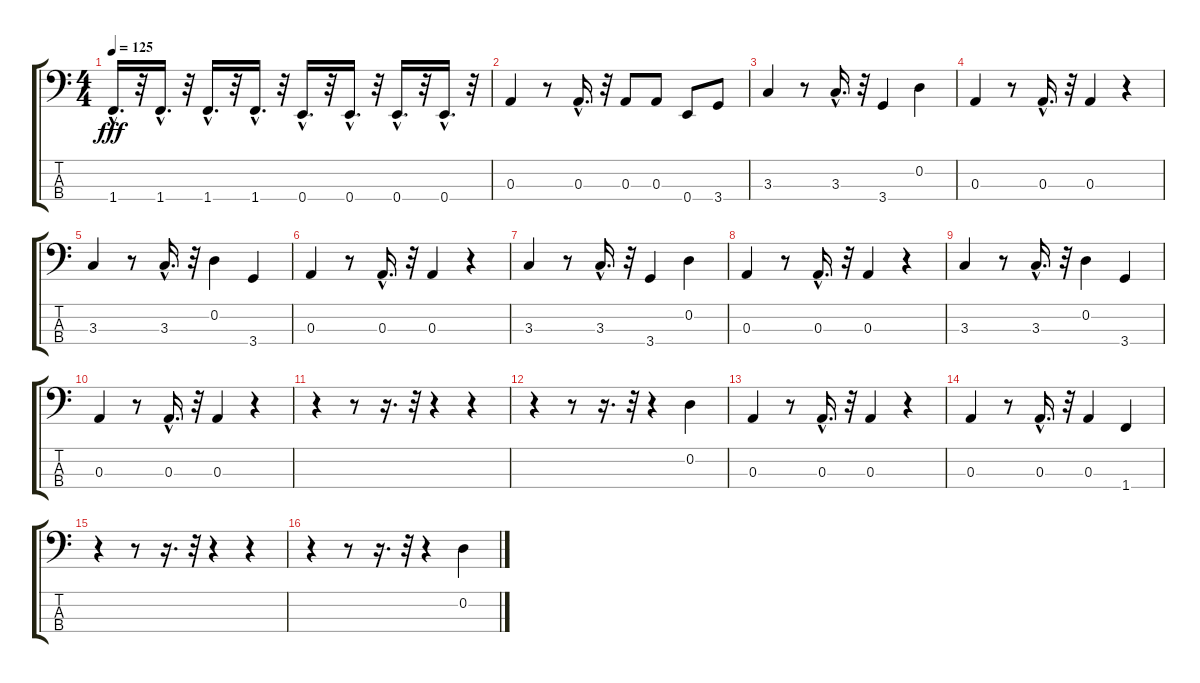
\track "" {instrument electricbassfinger}
\staff {score tabs}
\tuning (G2 D2 A1 E1) {hide}
\ts (4 4)
\tempo 125
\clef f4
\ks c
1.4{hac}.16{d dy fff} r.32 1.4{hac}.16{d} r.32 1.4{hac}.16{d} r.32 1.4{hac}.16{d} r.32 0.4{hac}.16{d} r.32 0.4{hac}.16{d} r.32 0.4{hac}.16{d} r.32 0.4{hac}.16{d} r.32 |
0.3.4 r.8 0.3{hac}.16{d} r.32 0.3.8 0.3.8 0.4.8 3.4.8 |
3.3.4 r.8 3.3{hac}.16{d} r.32 3.4.4 0.2.4 |
0.3.4 r.8 0.3{hac}.16{d} r.32 0.3.4 r.4 |
3.3.4 r.8 3.3{hac}.16{d} r.32 0.2.4 3.4.4 |
0.3.4 r.8 0.3{hac}.16{d} r.32 0.3.4 r.4 |
3.3.4 r.8 3.3{hac}.16{d} r.32 3.4.4 0.2.4 |
0.3.4 r.8 0.3{hac}.16{d} r.32 0.3.4 r.4 |
3.3.4 r.8 3.3{hac}.16{d} r.32 0.2.4 3.4.4 |
0.3.4 r.8 0.3{hac}.16{d} r.32 0.3.4 r.4 |
r.4 r.8 r.16{d} r.32 r.4 r.4 |
r.4 r.8 r.16{d} r.32 r.4 0.2.4 |
0.3.4 r.8 0.3{hac}.16{d} r.32 0.3.4 r.4 |
0.3.4 r.8 0.3{hac}.16{d} r.32 0.3.4 1.4.4 |
r.4 r.8 r.16{d} r.32 r.4 r.4 |
r.4 r.8 r.16{d} r.32 r.4 0.2.4
